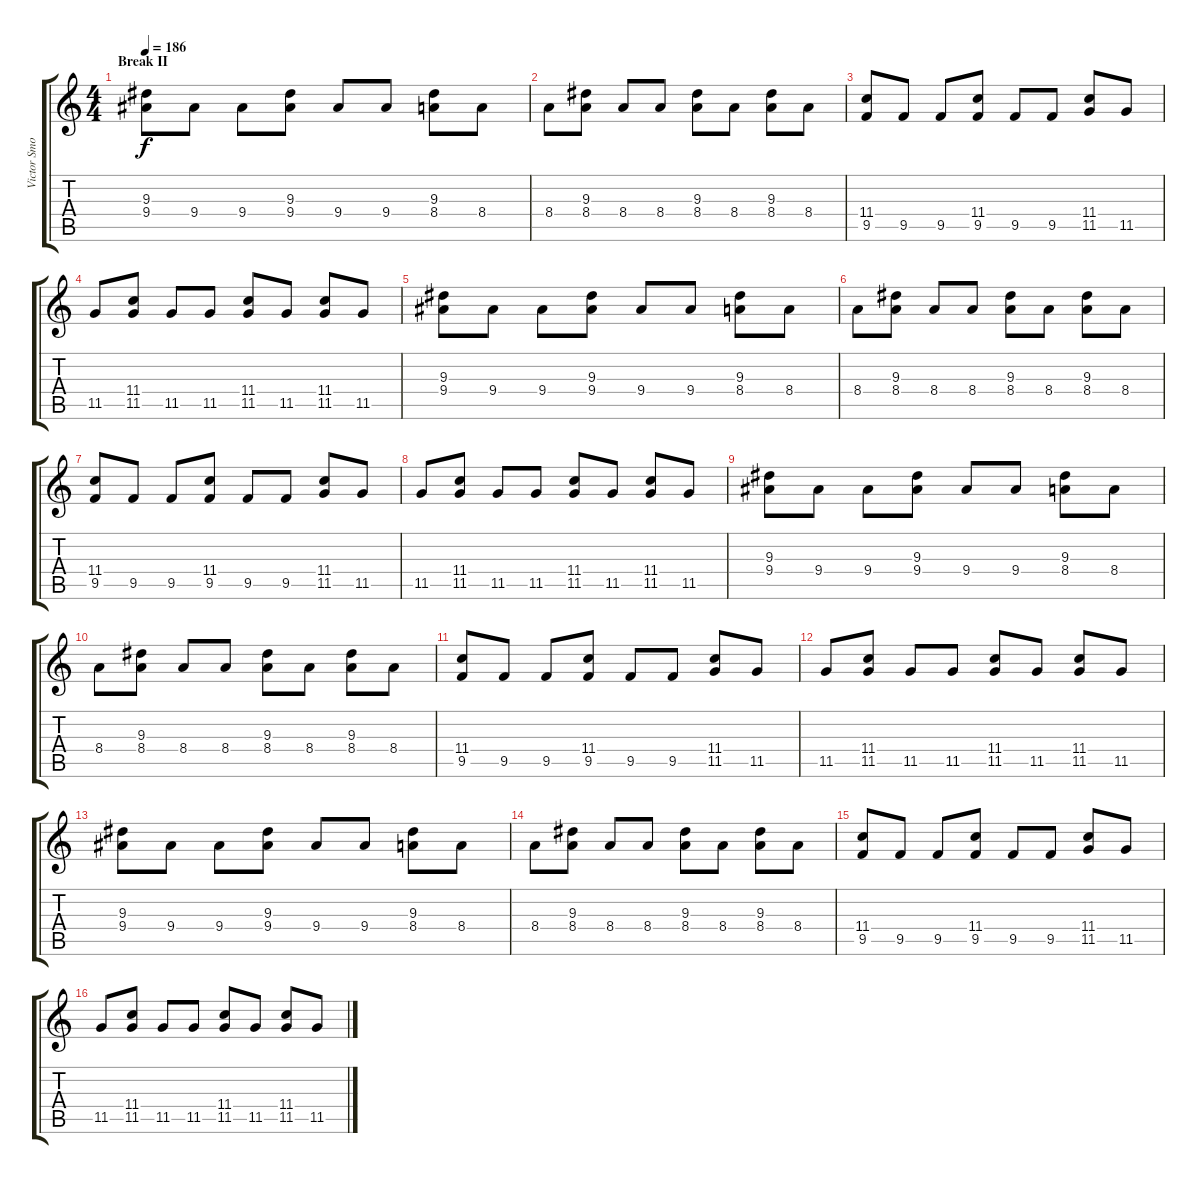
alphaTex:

\track ("Victor Smolski" "Victor Smo") {instrument distortionguitar}
\staff {score tabs}
\tuning (Eb4 Bb3 Gb3 Db3 Ab2 Eb2) {hide}
\ts (4 4)
\section ("" "Break II")
\tempo 186
\clef g2
\ks c
(9.3 9.4).8{dy f} 9.4.8 9.4.8 (9.3 9.4).8 9.4.8 9.4.8 (9.3 8.4).8 8.4.8 |
8.4.8 (9.3 8.4).8 8.4.8 8.4.8 (9.3 8.4).8 8.4.8 (9.3 8.4).8 8.4.8 |
(11.4 9.5).8 9.5.8 9.5.8 (11.4 9.5).8 9.5.8 9.5.8 (11.4 11.5).8 11.5.8 |
11.5.8 (11.4 11.5).8 11.5.8 11.5.8 (11.4 11.5).8 11.5.8 (11.4 11.5).8 11.5.8 |
(9.3 9.4).8 9.4.8 9.4.8 (9.3 9.4).8 9.4.8 9.4.8 (9.3 8.4).8 8.4.8 |
8.4.8 (9.3 8.4).8 8.4.8 8.4.8 (9.3 8.4).8 8.4.8 (9.3 8.4).8 8.4.8 |
(11.4 9.5).8 9.5.8 9.5.8 (11.4 9.5).8 9.5.8 9.5.8 (11.4 11.5).8 11.5.8 |
11.5.8 (11.4 11.5).8 11.5.8 11.5.8 (11.4 11.5).8 11.5.8 (11.4 11.5).8 11.5.8 |
\section ("" "")
(9.3 9.4).8 9.4.8 9.4.8 (9.3 9.4).8 9.4.8 9.4.8 (9.3 8.4).8 8.4.8 |
8.4.8 (9.3 8.4).8 8.4.8 8.4.8 (9.3 8.4).8 8.4.8 (9.3 8.4).8 8.4.8 |
(11.4 9.5).8 9.5.8 9.5.8 (11.4 9.5).8 9.5.8 9.5.8 (11.4 11.5).8 11.5.8 |
11.5.8 (11.4 11.5).8 11.5.8 11.5.8 (11.4 11.5).8 11.5.8 (11.4 11.5).8 11.5.8 |
(9.3 9.4).8 9.4.8 9.4.8 (9.3 9.4).8 9.4.8 9.4.8 (9.3 8.4).8 8.4.8 |
8.4.8 (9.3 8.4).8 8.4.8 8.4.8 (9.3 8.4).8 8.4.8 (9.3 8.4).8 8.4.8 |
(11.4 9.5).8 9.5.8 9.5.8 (11.4 9.5).8 9.5.8 9.5.8 (11.4 11.5).8 11.5.8 |
11.5.8 (11.4 11.5).8 11.5.8 11.5.8 (11.4 11.5).8 11.5.8 (11.4 11.5).8 11.5.8
